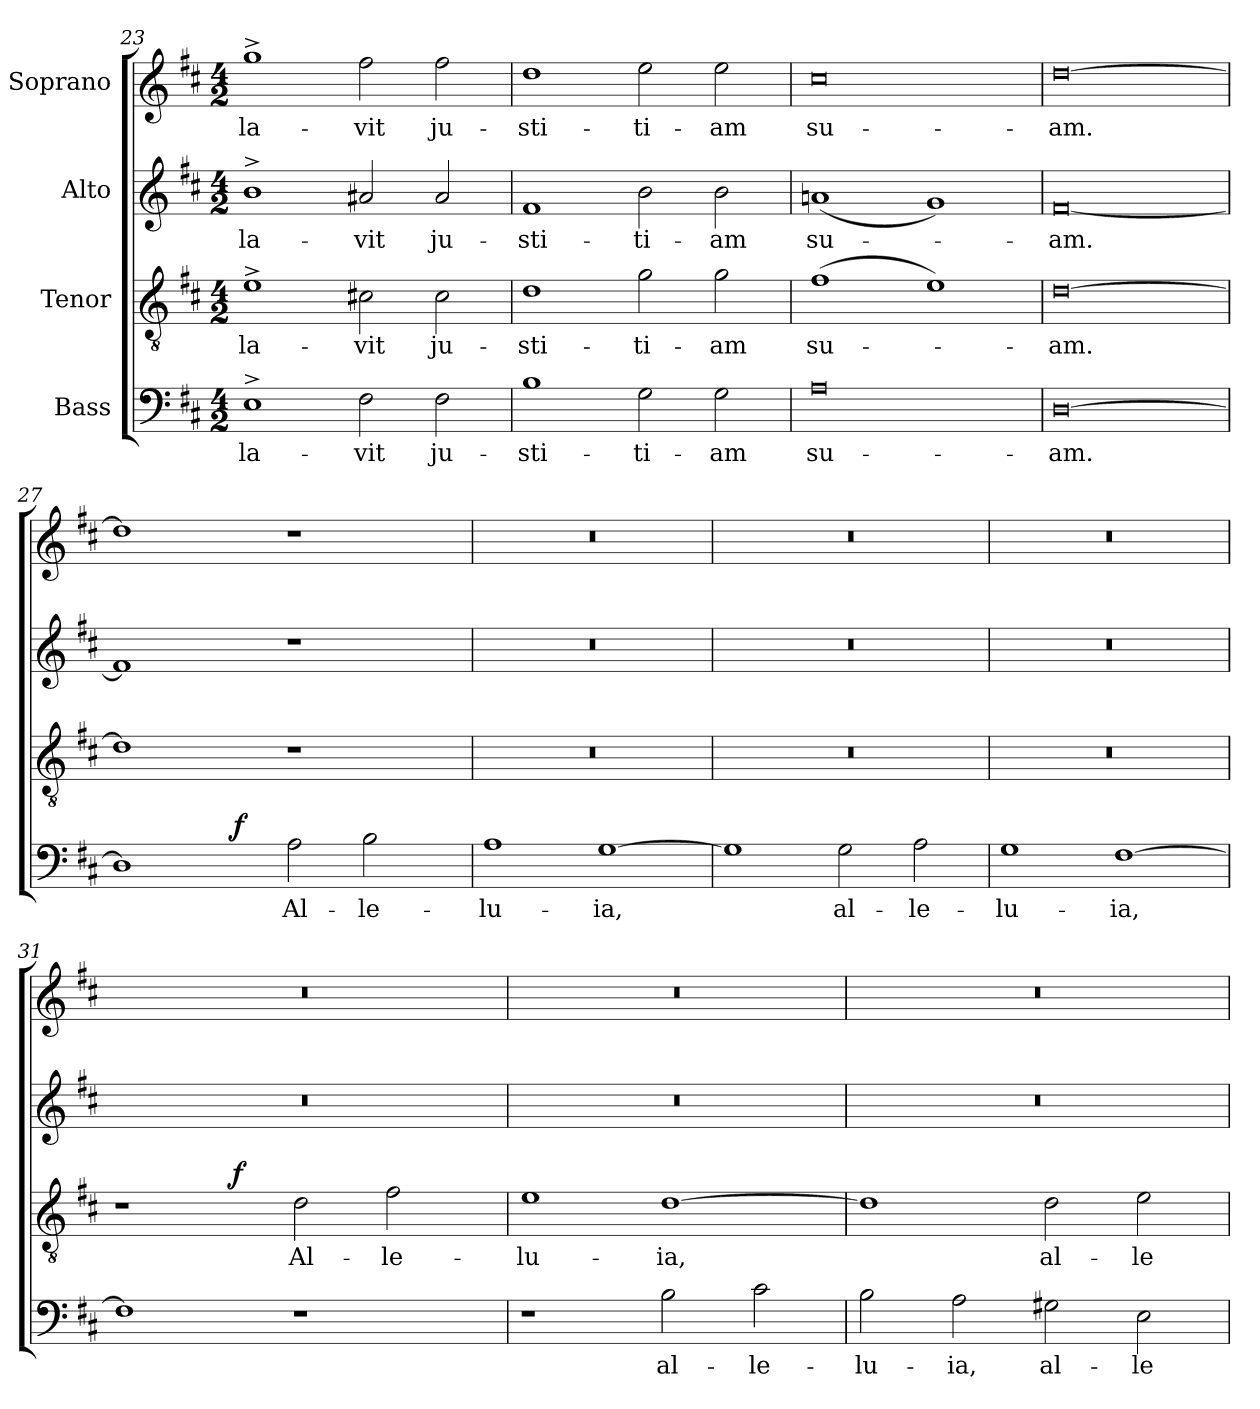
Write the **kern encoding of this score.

**kern	**text	**dynam	**kern	**text	**dynam	**kern	**text	**kern	**text
*part4	*part4	*part4	*part3	*part3	*part3	*part2	*part2	*part1	*part1
*staff4	*staff4	*staff4	*staff3	*staff3	*staff3	*staff2	*staff2	*staff1	*staff1
*I"Bass	*	*	*I"Tenor	*	*	*I"Alto	*	*I"Soprano	*
*clefF4	*	*	*clefGv2	*	*	*clefG2	*	*clefG2	*
*k[f#c#]	*	*	*k[f#c#]	*	*	*k[f#c#]	*	*k[f#c#]	*
*D:	*	*	*D:	*	*	*D:	*	*D:	*
*M4/2	*	*	*M4/2	*	*	*M4/2	*	*M4/2	*
=23	=23	=23	=23	=23	=23	=23	=23	=23	=23
!	!LO:LY:b	!	!	!LO:LY:b	!	!	!LO:LY:b	!	!LO:LY:b
1E^>	-la-	.	1e^>	-la-	.	1b^>	-la-	1gg^>	-la-
!	!LO:LY:b	!	!	!LO:LY:b	!	!	!LO:LY:b	!	!LO:LY:b
2F#\	-vit	.	2c#X\	-vit	.	2a#X/	-vit	2ff#\	-vit
!	!LO:LY:b	!	!	!LO:LY:b	!	!	!LO:LY:b	!	!LO:LY:b
2F#\	ju-	.	2c#\	ju-	.	2a#/	ju-	2ff#\	ju-
=24	=24	=24	=24	=24	=24	=24	=24	=24	=24
!	!LO:LY:b	!	!	!LO:LY:b	!	!	!LO:LY:b	!	!LO:LY:b
1B	-sti-	.	1d	-sti-	.	1f#	-sti-	1dd	-sti-
!	!LO:LY:b	!	!	!LO:LY:b	!	!	!LO:LY:b	!	!LO:LY:b
2G\	-ti-	.	2g\	-ti-	.	2b\	-ti-	2ee\	-ti-
!	!LO:LY:b	!	!	!LO:LY:b	!	!	!LO:LY:b	!	!LO:LY:b
2G\	-am	.	2g\	-am	.	2b\	-am	2ee\	-am
=25	=25	=25	=25	=25	=25	=25	=25	=25	=25
!	!LO:LY:b	!	!	!LO:LY:b	!	!	!LO:LY:b	!	!LO:LY:b
0A	su-	.	(>1f#	su-	.	(<1an	su-	0cc#	su-
.	.	.	1e)	.	.	1g)	.	.	.
=26	=26	=26	=26	=26	=26	=26	=26	=26	=26
!	!LO:LY:b	!	!	!LO:LY:b	!	!	!LO:LY:b	!	!LO:LY:b
[0D	-am.	.	[0d	-am.	.	[0f#	-am.	[0dd	-am.
=27	=27	=27	=27	=27	=27	=27	=27	=27	=27
*^	*	*	*	*	*	*	*	*	*
1D]	2ryy	.	.	1d]	.	.	1f#]	.	1dd]	.
.	8..ryy	.	.	.	.	.	.	.	.	.
!	!	!	!LO:DY:b	!	!	!	!	!	!	!
.	1ryy	.	f	.	.	.	.	.	.	.
!	!	!LO:LY:b	!	!	!	!	!	!	!	!
2A\	.	Al-	.	1r	.	.	1r	.	1r	.
!	!	!LO:LY:b	!	!	!	!	!	!	!	!
2B\	.	-le-	.	.	.	.	.	.	.	.
.	4ryy	.	.	.	.	.	.	.	.	.
.	32ryy	.	.	.	.	.	.	.	.	.
!!LO:LB:g=z
=28	=28	=28	=28	=28	=28	=28	=28	=28	=28	=28
!	!	!LO:LY:b	!	!	!	!	!	!	!	!
*v	*v	*	*	*	*	*	*	*	*	*
1A	-lu-	.	0r	.	.	0r	.	0r	.
!	!LO:LY:b	!	!	!	!	!	!	!	!
[1G	-ia,	.	.	.	.	.	.	.	.
=29	=29	=29	=29	=29	=29	=29	=29	=29	=29
1G]	.	.	0r	.	.	0r	.	0r	.
!	!LO:LY:b	!	!	!	!	!	!	!	!
2G\	al-	.	.	.	.	.	.	.	.
!	!LO:LY:b	!	!	!	!	!	!	!	!
2A\	-le-	.	.	.	.	.	.	.	.
=30	=30	=30	=30	=30	=30	=30	=30	=30	=30
!	!LO:LY:b	!	!	!	!	!	!	!	!
1G	-lu-	.	0r	.	.	0r	.	0r	.
!	!LO:LY:b	!	!	!	!	!	!	!	!
[1F#	-ia,	.	.	.	.	.	.	.	.
=31	=31	=31	=31	=31	=31	=31	=31	=31	=31
*	*	*	*^	*	*	*	*	*	*
1F#]	.	.	1r	2.ryy	.	.	0r	.	0r	.
!	!	!	!	!	!	!LO:DY:b	!	!	!	!
.	.	.	.	1ryy	.	f	.	.	.	.
!	!	!	!	!	!LO:LY:b	!	!	!	!	!
1r	.	.	2d\	.	Al-	.	.	.	.	.
!	!	!	!	!	!LO:LY:b	!	!	!	!	!
.	.	.	2f#\	.	-le-	.	.	.	.	.
.	.	.	.	4ryy	.	.	.	.	.	.
=32	=32	=32	=32	=32	=32	=32	=32	=32	=32	=32
!	!	!	!	!	!LO:LY:b	!	!	!	!	!
*	*	*	*v	*v	*	*	*	*	*	*
1r	.	.	1e	-lu-	.	0r	.	0r	.
!	!LO:LY:b	!	!	!LO:LY:b	!	!	!	!	!
2B\	al-	.	[1d	-ia,	.	.	.	.	.
!	!LO:LY:b	!	!	!	!	!	!	!	!
2c#\	-le-	.	.	.	.	.	.	.	.
=33	=33	=33	=33	=33	=33	=33	=33	=33	=33
!	!LO:LY:b	!	!	!	!	!	!	!	!
2B\	-lu-	.	1d]	.	.	0r	.	0r	.
!	!LO:LY:b	!	!	!	!	!	!	!	!
2A\	-ia,	.	.	.	.	.	.	.	.
!	!LO:LY:b	!	!	!LO:LY:b	!	!	!	!	!
2G#X\	al-	.	2d\	al-	.	.	.	.	.
!	!LO:LY:b	!	!	!LO:LY:b	!	!	!	!	!
2E\	-le-	.	2e\	-le-	.	.	.	.	.
=	=	=	=	=	=	=	=	=	=
*-	*-	*-	*-	*-	*-	*-	*-	*-	*-
